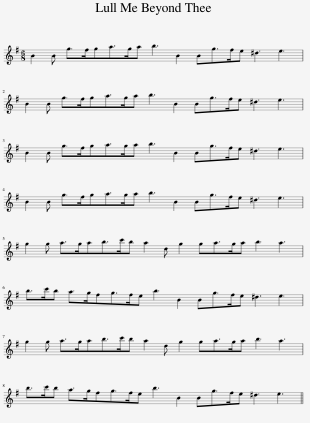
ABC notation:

X:1
L:1/8
M:6/8
I:linebreak $
K:Emin
V:1 treble
V:1
 B2 B g>fga>ga b3 B2 Bg>fe ^d3 e3 |$ B2 B g>fga>ga b3 B2 Bg>fe ^d3 e3 |$ B2 B g>fga>ga b3 B2 Bg>fe ^d3 e3 |$ B2 B g>fga>ga b3 B2 Bg>fe ^d3 e3 |$ g2 g a>gab>c'b a2 d g2 ga>ga b3 a3 |$ %5
 b>c'b a>gfg>fe b3 B2 Bg>fe ^d3 e3 |$ g2 g a>gab>c'b a2 d g2 ga>ga b3 a3 |$ b>c'b a>gfg>fe b3 B2 Bg>fe ^d3 e3 || %8
